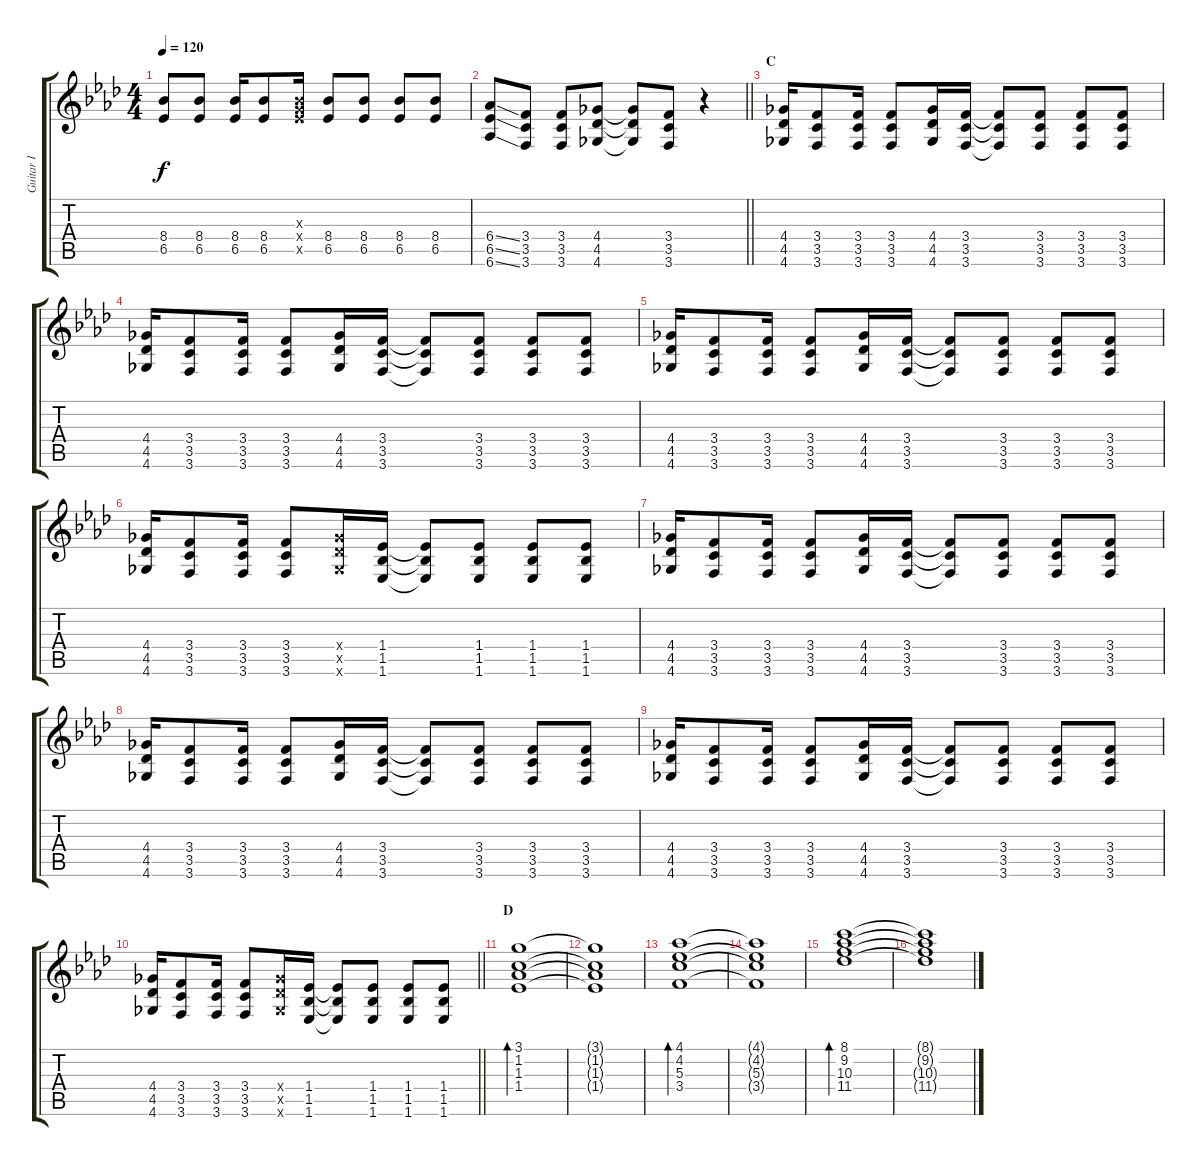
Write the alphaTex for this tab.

\track ("Guitar I" "Guitar I") {instrument overdrivenguitar}
\staff {score tabs}
\tuning (E4 B3 G3 D3 A2 D2) {hide}
\ts (4 4)
\tempo 120
\clef g2
\ks fminor
(8.4 6.5).8{dy f} (8.4 6.5).8 (8.4 6.5).16 (8.4 6.5).8 (0.3{x} 8.4{x} 6.5{x}).16 (8.4 6.5).8 (8.4 6.5).8 (8.4 6.5).8 (8.4 6.5).8 |
\barLineRight lightlight
(6.4{ss} 6.5{ss} 6.6{ss}).8 (3.4 3.5 3.6).8 (3.4 3.5 3.6).8 (4.4 4.5 4.6).8 (4.4{t} 4.5{t} 4.6{t}).8 (3.4 3.5 3.6).8 r.4 |
\section ("" "C")
(4.4 4.5 4.6).16 (3.4 3.5 3.6).8 (3.4 3.5 3.6).16 (3.4 3.5 3.6).8 (4.4 4.5 4.6).16 (3.4 3.5 3.6).16 (3.4{t} 3.5{t} 3.6{t}).8 (3.4 3.5 3.6).8 (3.4 3.5 3.6).8 (3.4 3.5 3.6).8 |
(4.4 4.5 4.6).16 (3.4 3.5 3.6).8 (3.4 3.5 3.6).16 (3.4 3.5 3.6).8 (4.4 4.5 4.6).16 (3.4 3.5 3.6).16 (3.4{t} 3.5{t} 3.6{t}).8 (3.4 3.5 3.6).8 (3.4 3.5 3.6).8 (3.4 3.5 3.6).8 |
(4.4 4.5 4.6).16 (3.4 3.5 3.6).8 (3.4 3.5 3.6).16 (3.4 3.5 3.6).8 (4.4 4.5 4.6).16 (3.4 3.5 3.6).16 (3.4{t} 3.5{t} 3.6{t}).8 (3.4 3.5 3.6).8 (3.4 3.5 3.6).8 (3.4 3.5 3.6).8 |
(4.4 4.5 4.6).16 (3.4 3.5 3.6).8 (3.4 3.5 3.6).16 (3.4 3.5 3.6).8 (4.4{x} 4.5{x} 4.6{x}).16 (1.4 1.5 1.6).16 (1.4{t} 1.5{t} 1.6{t}).8 (1.4 1.5 1.6).8 (1.4 1.5 1.6).8 (1.4 1.5 1.6).8 |
(4.4 4.5 4.6).16 (3.4 3.5 3.6).8 (3.4 3.5 3.6).16 (3.4 3.5 3.6).8 (4.4 4.5 4.6).16 (3.4 3.5 3.6).16 (3.4{t} 3.5{t} 3.6{t}).8 (3.4 3.5 3.6).8 (3.4 3.5 3.6).8 (3.4 3.5 3.6).8 |
(4.4 4.5 4.6).16 (3.4 3.5 3.6).8 (3.4 3.5 3.6).16 (3.4 3.5 3.6).8 (4.4 4.5 4.6).16 (3.4 3.5 3.6).16 (3.4{t} 3.5{t} 3.6{t}).8 (3.4 3.5 3.6).8 (3.4 3.5 3.6).8 (3.4 3.5 3.6).8 |
(4.4 4.5 4.6).16 (3.4 3.5 3.6).8 (3.4 3.5 3.6).16 (3.4 3.5 3.6).8 (4.4 4.5 4.6).16 (3.4 3.5 3.6).16 (3.4{t} 3.5{t} 3.6{t}).8 (3.4 3.5 3.6).8 (3.4 3.5 3.6).8 (3.4 3.5 3.6).8 |
\barLineRight lightlight
(4.4 4.5 4.6).16 (3.4 3.5 3.6).8 (3.4 3.5 3.6).16 (3.4 3.5 3.6).8 (4.4{x} 4.5{x} 4.6{x}).16 (1.4 1.5 1.6).16 (1.4{t} 1.5{t} 1.6{t}).8 (1.4 1.5 1.6).8 (1.4 1.5 1.6).8 (1.4 1.5 1.6).8 |
\section ("" "D")
(3.1 1.2 1.3 1.4).1{bd 240 instrument electricguitarjazz} |
(3.1{t} 1.2{t} 1.3{t} 1.4{t}).1 |
(4.1 4.2 5.3 3.4).1{bd 240} |
(4.1{t} 4.2{t} 5.3{t} 3.4{t}).1 |
(8.1 9.2 10.3 11.4).1{bd 240} |
(8.1{t} 9.2{t} 10.3{t} 11.4{t}).1
